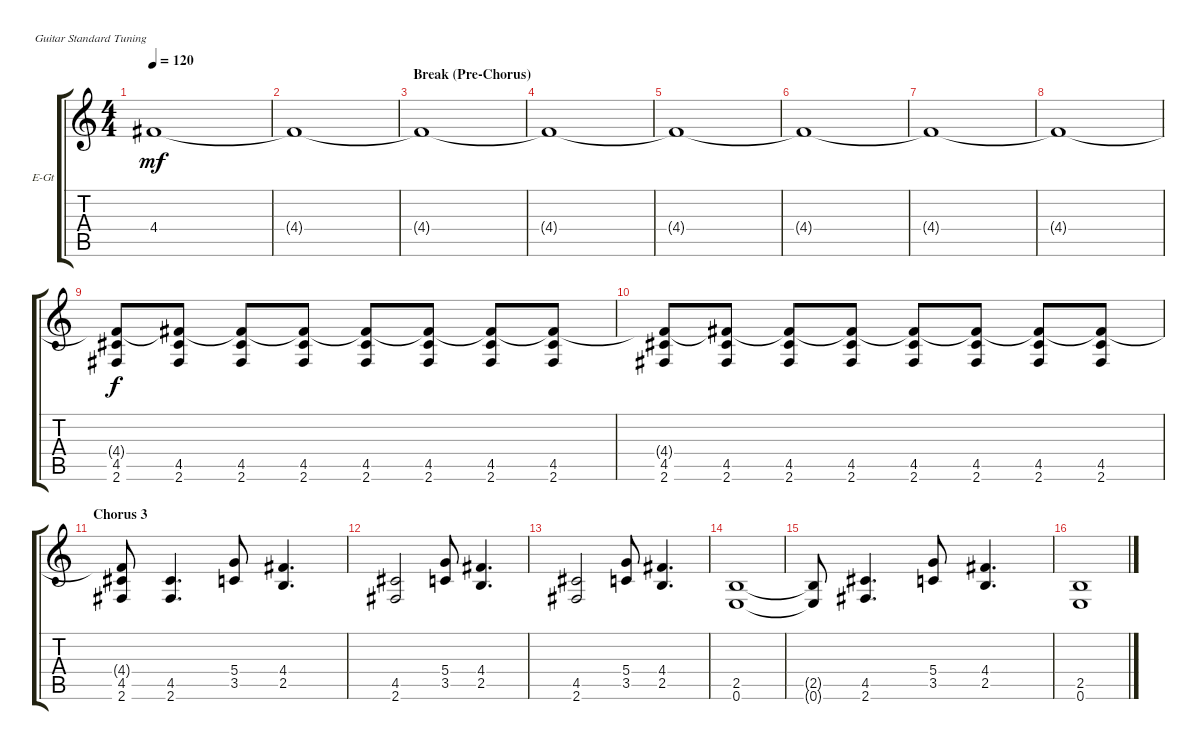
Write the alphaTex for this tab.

\bracketExtendMode groupsimilarinstruments
\firstSystemTrackNameOrientation horizontal
\otherSystemsTrackNameOrientation horizontal
\track ("James Rythm 1" "E-Gt") {instrument distortionguitar}
\staff {score tabs}
\tuning (E4 B3 G3 D3 A2 E2)
\ts (4 4)
\tempo 120
\clef g2
\ks c
4.4{t}.1{dy mf} |
4.4{t}.1 |
\section ("" "Break (Pre-Chorus)")
4.4{t}.1 |
4.4{t}.1 |
4.4{t}.1 |
4.4{t}.1 |
4.4{t}.1 |
4.4{t}.1 |
(4.5 2.6 4.4{t}).8{dy f} (4.5 2.6 4.4{t}).8 (4.5 2.6 4.4{t}).8 (4.5 2.6 4.4{t}).8 (4.5 2.6 4.4{t}).8 (4.5 2.6 4.4{t}).8 (4.5 2.6 4.4{t}).8 (4.5 2.6 4.4{t}).8 |
(4.5 2.6 4.4{t}).8 (4.5 2.6 4.4{t}).8 (4.5 2.6 4.4{t}).8 (4.5 2.6 4.4{t}).8 (4.5 2.6 4.4{t}).8 (4.5 2.6 4.4{t}).8 (4.5 2.6 4.4{t}).8 (4.5 2.6 4.4{t}).8 |
\section ("" "Chorus 3")
(4.4{t} 4.5 2.6).8 (4.5 2.6).4{d} (5.4 3.5).8 (4.4 2.5).4{d} |
(4.5 2.6).2 (5.4 3.5).8 (4.4 2.5).4{d} |
(4.5 2.6).2 (5.4 3.5).8 (4.4 2.5).4{d} |
(2.5 0.6).1 |
(2.5{t} 0.6{t}).8 (4.5 2.6).4{d} (5.4 3.5).8 (4.4 2.5).4{d} |
(2.5 0.6).1
